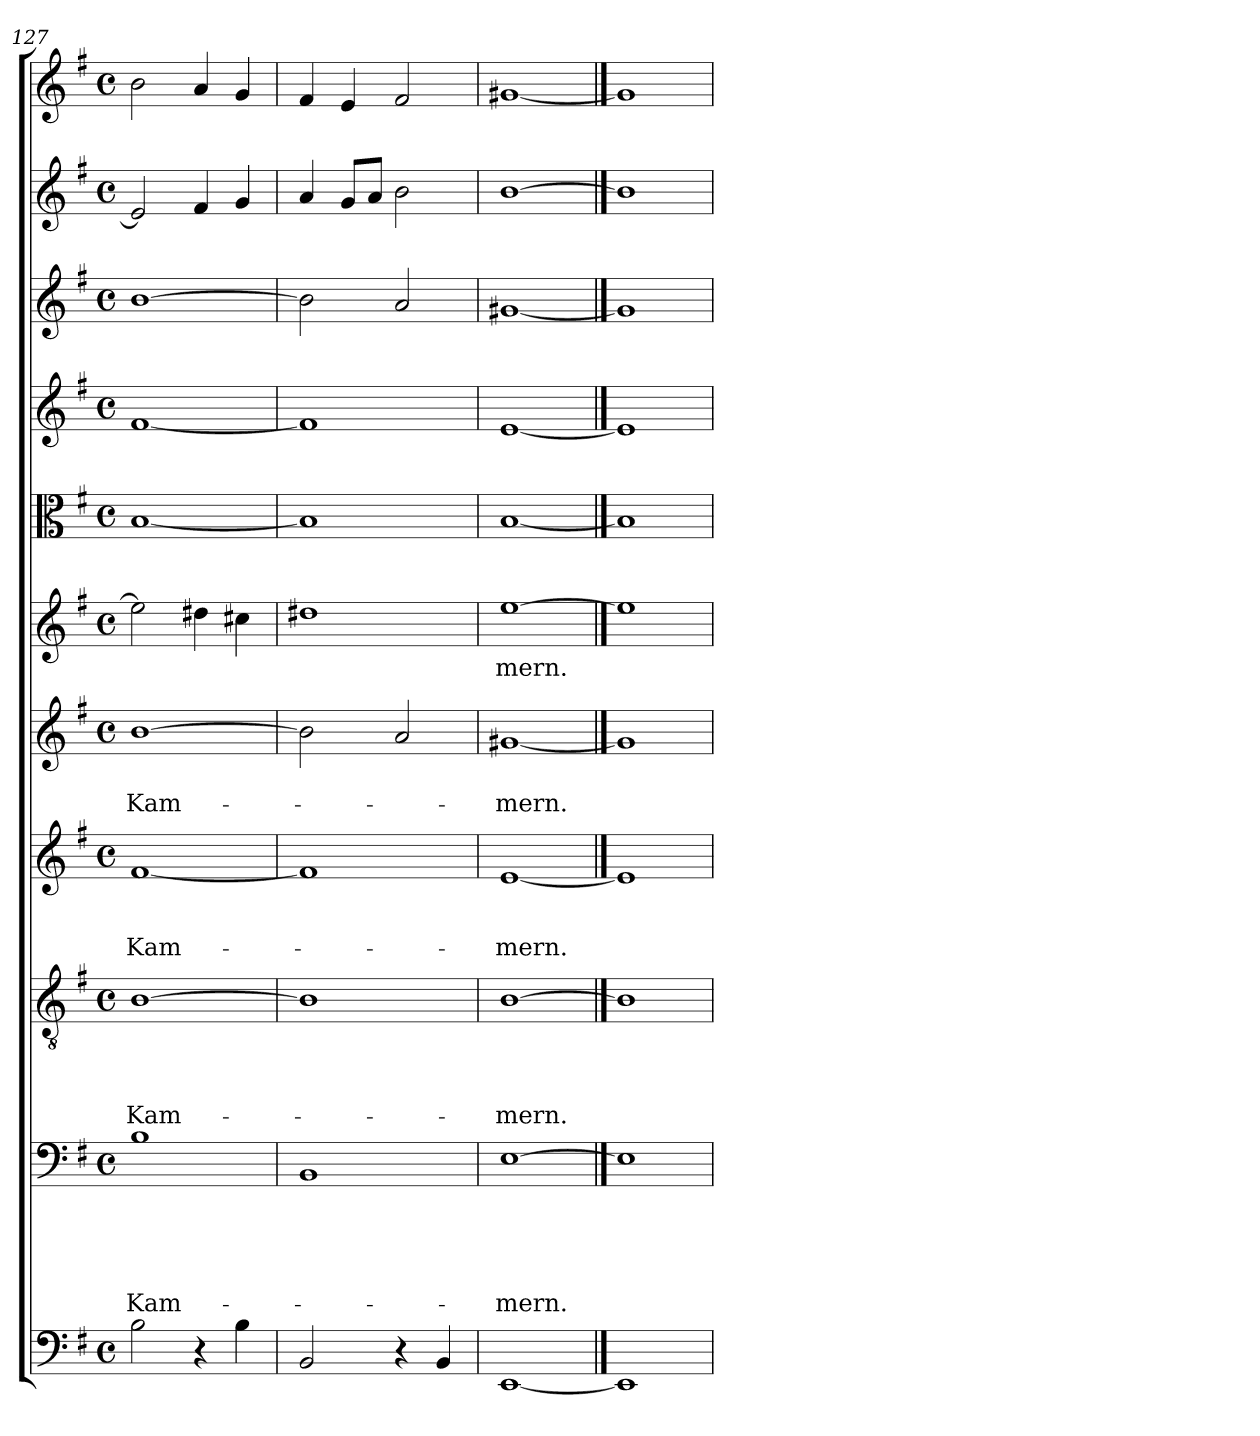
**kern	**kern	**text	**text	**text	**text	**text	**kern	**text	**text	**text	**text	**kern	**text	**text	**text	**kern	**text	**text	**kern	**text	**kern	**kern	**kern	**kern	**kern
*part11	*part10	*part10	*part10	*part10	*part10	*part10	*part9	*part9	*part9	*part9	*part9	*part8	*part8	*part8	*part8	*part7	*part7	*part7	*part6	*part6	*part5	*part4	*part3	*part2	*part1
*staff11	*staff10	*staff10	*staff10	*staff10	*staff10	*staff10	*staff9	*staff9	*staff9	*staff9	*staff9	*staff8	*staff8	*staff8	*staff8	*staff7	*staff7	*staff7	*staff6	*staff6	*staff5	*staff4	*staff3	*staff2	*staff1
*clefF4	*clefF4	*	*	*	*	*	*clefGv2	*	*	*	*	*clefG2	*	*	*	*clefG2	*	*	*clefG2	*	*clefC3	*clefG2	*clefG2	*clefG2	*clefG2
*k[f#]	*k[f#]	*	*	*	*	*	*k[f#]	*	*	*	*	*k[f#]	*	*	*	*k[f#]	*	*	*k[f#]	*	*k[f#]	*k[f#]	*k[f#]	*k[f#]	*k[f#]
*e:	*e:	*	*	*	*	*	*e:	*	*	*	*	*e:	*	*	*	*e:	*	*	*e:	*	*e:	*e:	*e:	*e:	*e:
*M4/4	*M4/4	*	*	*	*	*	*M4/4	*	*	*	*	*M4/4	*	*	*	*M4/4	*	*	*M4/4	*	*M4/4	*M4/4	*M4/4	*M4/4	*M4/4
*met(c)	*met(c)	*	*	*	*	*	*met(c)	*	*	*	*	*met(c)	*	*	*	*met(c)	*	*	*met(c)	*	*met(c)	*met(c)	*met(c)	*met(c)	*met(c)
=127	=127	=127	=127	=127	=127	=127	=127	=127	=127	=127	=127	=127	=127	=127	=127	=127	=127	=127	=127	=127	=127	=127	=127	=127	=127
!	!	!	!	!	!	!LO:LY:b	!	!	!	!	!LO:LY:b	!	!	!	!LO:LY:b	!	!	!LO:LY:b	!	!	!	!	!	!	!
2B\	1B	.	.	.	.	Kam-	[1B	.	.	.	Kam-	[1f#	.	.	Kam-	[1b	.	Kam-	2ee\]	.	[1B	[1f#	[1b	2e/]	2b\
4r	.	.	.	.	.	.	.	.	.	.	.	.	.	.	.	.	.	.	4dd#X\	.	.	.	.	4f#/	4a/
4B\	.	.	.	.	.	.	.	.	.	.	.	.	.	.	.	.	.	.	4cc#X\	.	.	.	.	4g/	4g/
=128	=128	=128	=128	=128	=128	=128	=128	=128	=128	=128	=128	=128	=128	=128	=128	=128	=128	=128	=128	=128	=128	=128	=128	=128	=128
2BB/	1BB	.	.	.	.	.	1B]	.	.	.	.	1f#]	.	.	.	2b\]	.	.	1dd#X	.	1B]	1f#]	2b\]	4a/	4f#/
.	.	.	.	.	.	.	.	.	.	.	.	.	.	.	.	.	.	.	.	.	.	.	.	8g/L	4e/
.	.	.	.	.	.	.	.	.	.	.	.	.	.	.	.	.	.	.	.	.	.	.	.	8a/J	.
4r	.	.	.	.	.	.	.	.	.	.	.	.	.	.	.	2a/	.	.	.	.	.	.	2a/	2b\	2f#/
4BB/	.	.	.	.	.	.	.	.	.	.	.	.	.	.	.	.	.	.	.	.	.	.	.	.	.
=129	=129	=129	=129	=129	=129	=129	=129	=129	=129	=129	=129	=129	=129	=129	=129	=129	=129	=129	=129	=129	=129	=129	=129	=129	=129
!	!	!	!	!	!	!LO:LY:b	!	!	!	!	!LO:LY:b	!	!	!	!LO:LY:b	!	!	!LO:LY:b	!	!LO:LY:b	!	!	!	!	!
[1EE	[1E	.	.	.	.	-mern.	[1B	.	.	.	-mern.	[1e	.	.	-mern.	[1g#X	.	-mern.	[1ee	-mern.	[1B	[1e	[1g#X	[1b	[1g#X
==130	==130	==130	==130	==130	==130	==130	==130	==130	==130	==130	==130	==130	==130	==130	==130	==130	==130	==130	==130	==130	==130	==130	==130	==130	==130
1EE]	1E]	.	.	.	.	.	1B]	.	.	.	.	1e]	.	.	.	1g#]	.	.	1ee]	.	1B]	1e]	1g#]	1b]	1g#]
=	=	=	=	=	=	=	=	=	=	=	=	=	=	=	=	=	=	=	=	=	=	=	=	=	=
*-	*-	*-	*-	*-	*-	*-	*-	*-	*-	*-	*-	*-	*-	*-	*-	*-	*-	*-	*-	*-	*-	*-	*-	*-	*-
